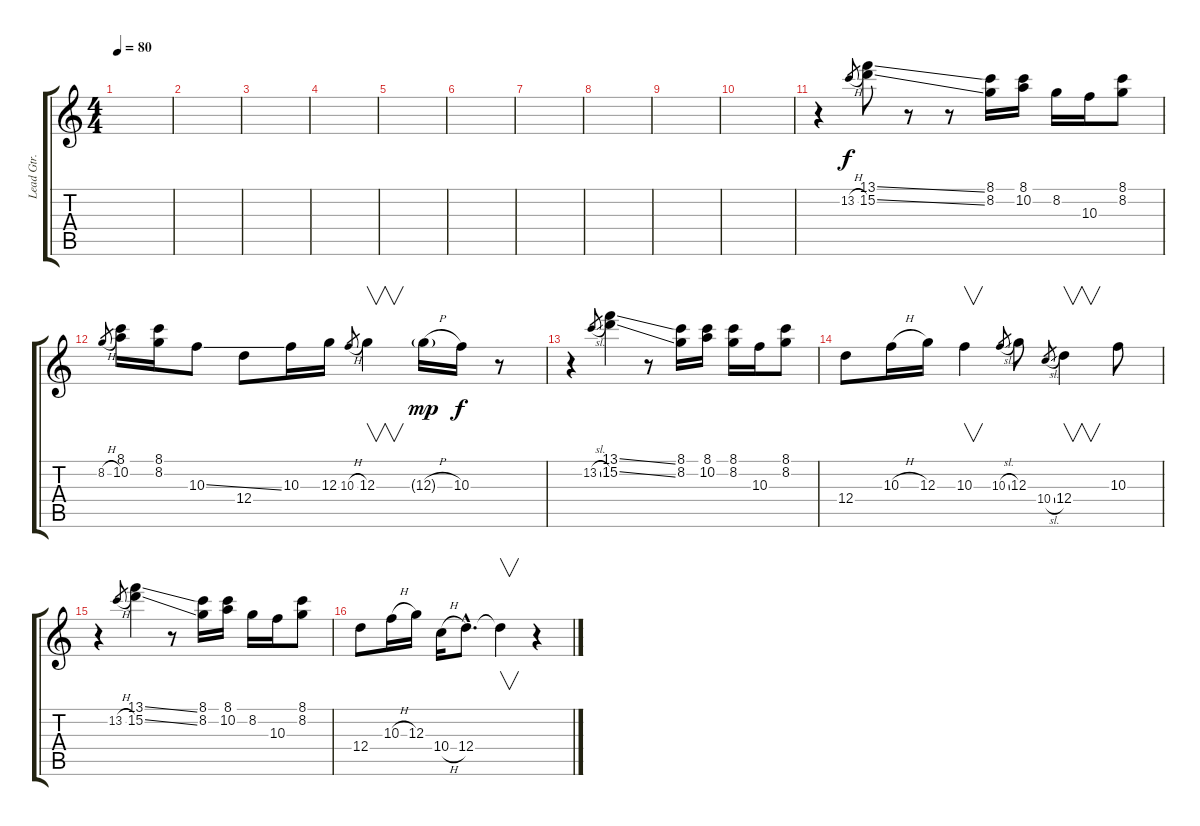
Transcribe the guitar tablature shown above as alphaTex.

\track ("Lead Gtr." "Lead Gtr.") {instrument overdrivenguitar}
\staff {score tabs}
\tuning (E4 B3 G3 D3 A2 E2) {hide}
\ts (4 4)
\tempo 80
\clef g2
\ks c
|
|
|
|
|
|
|
|
|
|
r.4 13.2{h}.8{gr} (13.1{ss} 15.2{ss}).8 r.8 r.8 (8.1 8.2).16 (8.1 10.2).16 8.2.16 10.3.16 (8.1 8.2).8 |
8.2{h}.8{gr} (8.1 10.2).16 (8.1 8.2).16 10.3{ss}.8 12.4.8 10.3.16 12.3.16 10.3{h}.8{gr} 12.3.4{v} 12.3{h g}.16{dy mp} 10.3.16{dy f} r.8 |
r.4 13.2{sl}.8{gr} (13.1{ss} 15.2{ss}).4 r.8 (8.1 8.2).16 (8.1 10.2).16 (8.1 8.2).16 10.3.16 (8.1 8.2).8 |
12.4.8 10.3{h}.16 12.3.16 10.3.4{v} 10.3{sl}.8{gr} 12.3.8 10.4{sl}.8{gr} 12.4.4{v} 10.3.8 |
r.4 13.2{h}.8{gr} (13.1{ss} 15.2{ss}).4 r.8 (8.1 8.2).16 (8.1 10.2).16 8.2.16 10.3.16 (8.1 8.2).8 |
12.4.8 10.3{h}.16 12.3.16 10.4{h}.16 12.4{hac}.8{d} 12.4{t}.4{v} r.4
